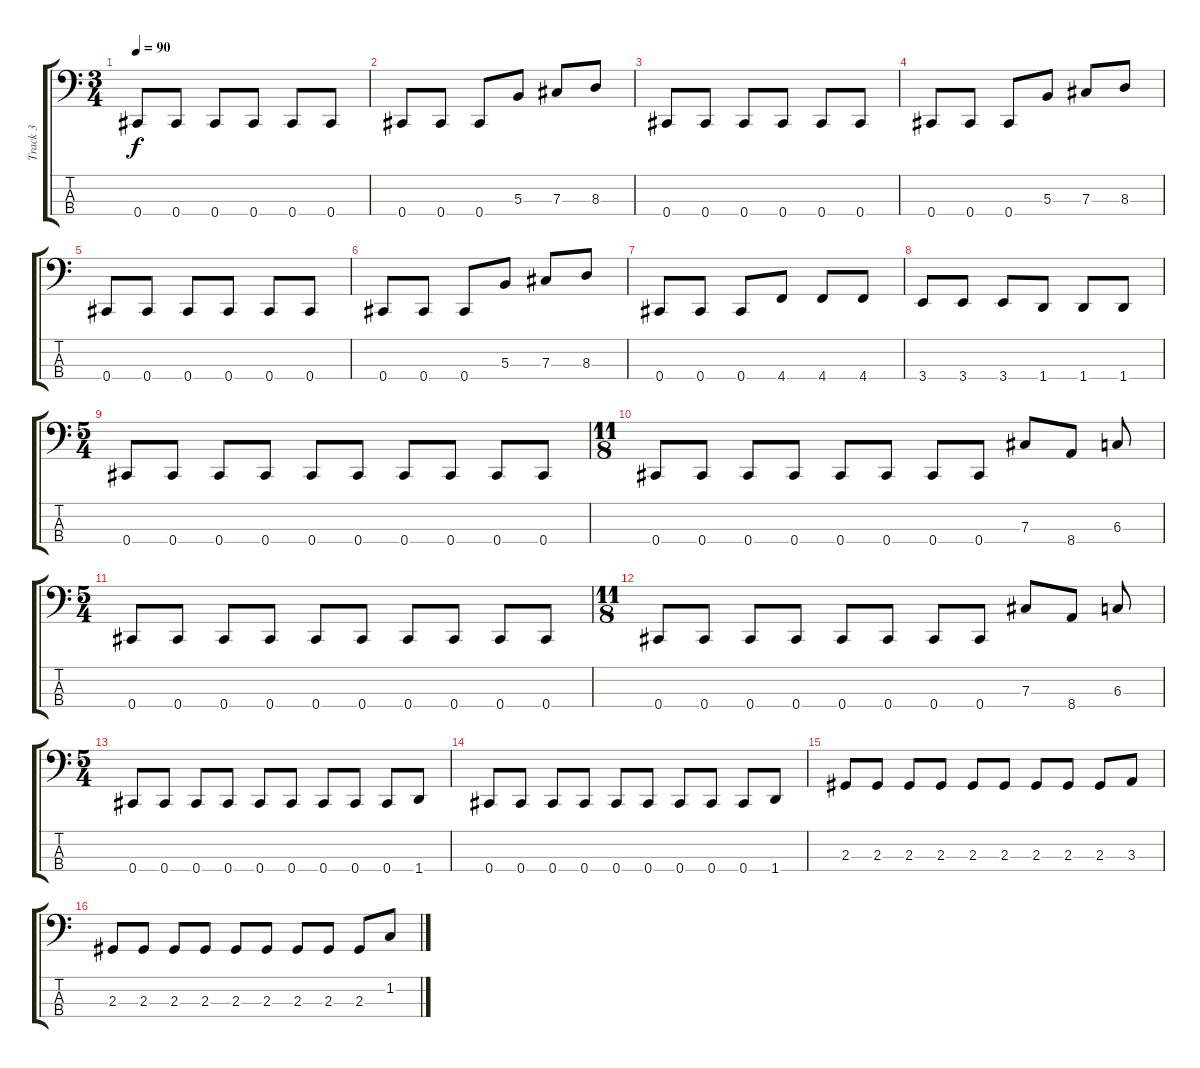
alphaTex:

\track ("Track 3" "Track 3") {instrument slapbass2}
\staff {score tabs}
\tuning (E2 B1 Gb1 Db1) {hide}
\ts (3 4)
\tempo 90
\clef f4
\ks c
0.4.8{dy f} 0.4.8 0.4.8 0.4.8 0.4.8 0.4.8 |
0.4.8 0.4.8 0.4.8 5.3.8 7.3.8 8.3.8 |
0.4.8 0.4.8 0.4.8 0.4.8 0.4.8 0.4.8 |
0.4.8 0.4.8 0.4.8 5.3.8 7.3.8 8.3.8 |
0.4.8 0.4.8 0.4.8 0.4.8 0.4.8 0.4.8 |
0.4.8 0.4.8 0.4.8 5.3.8 7.3.8 8.3.8 |
0.4.8 0.4.8 0.4.8 4.4.8 4.4.8 4.4.8 |
3.4.8 3.4.8 3.4.8 1.4.8 1.4.8 1.4.8 |
\ts (5 4)
0.4.8 0.4.8 0.4.8 0.4.8 0.4.8 0.4.8 0.4.8 0.4.8 0.4.8 0.4.8 |
\ts (11 8)
0.4.8 0.4.8 0.4.8 0.4.8 0.4.8 0.4.8 0.4.8 0.4.8 7.3.8 8.4.8 6.3.8 |
\ts (5 4)
0.4.8 0.4.8 0.4.8 0.4.8 0.4.8 0.4.8 0.4.8 0.4.8 0.4.8 0.4.8 |
\ts (11 8)
0.4.8 0.4.8 0.4.8 0.4.8 0.4.8 0.4.8 0.4.8 0.4.8 7.3.8 8.4.8 6.3.8 |
\ts (5 4)
0.4.8 0.4.8 0.4.8 0.4.8 0.4.8 0.4.8 0.4.8 0.4.8 0.4.8 1.4.8 |
0.4.8 0.4.8 0.4.8 0.4.8 0.4.8 0.4.8 0.4.8 0.4.8 0.4.8 1.4.8 |
2.3.8 2.3.8 2.3.8 2.3.8 2.3.8 2.3.8 2.3.8 2.3.8 2.3.8 3.3.8 |
2.3.8 2.3.8 2.3.8 2.3.8 2.3.8 2.3.8 2.3.8 2.3.8 2.3.8 1.2.8
